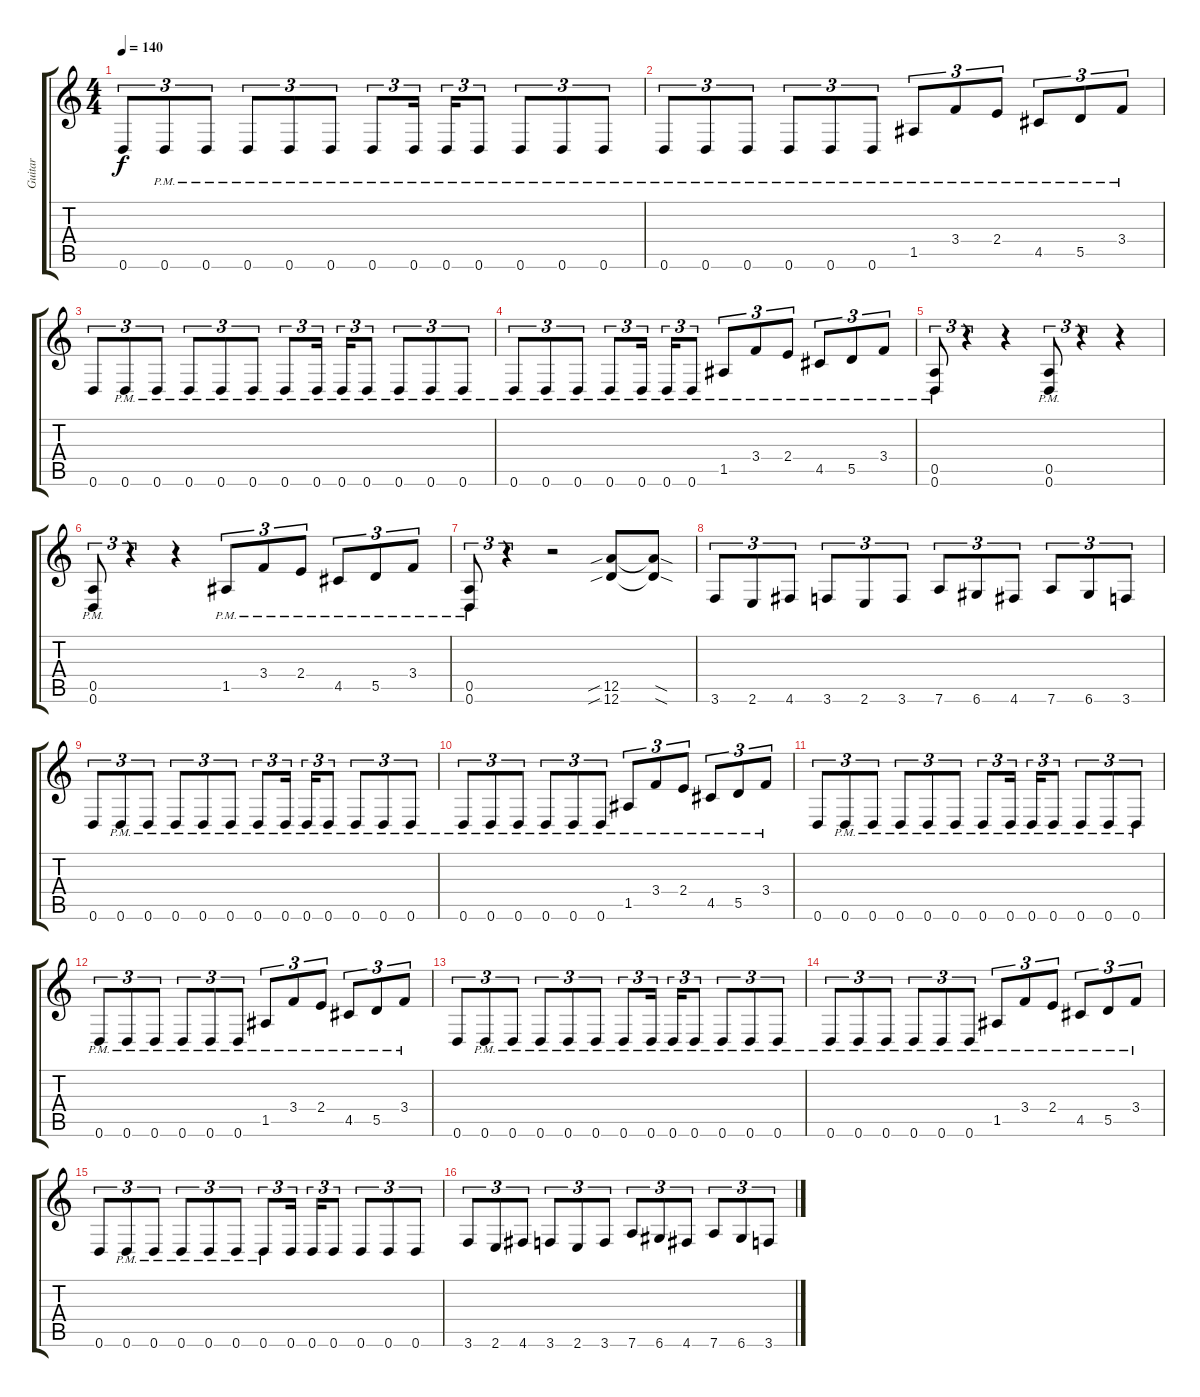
\track ("Guitar" "Guitar") {instrument distortionguitar}
\staff {score tabs}
\tuning (E4 B3 G3 D3 A2 D2) {hide}
\ts (4 4)
\tempo 140
\clef g2
\ks c
0.6.8{tu (3 2) dy f} 0.6{pm}.8{tu (3 2)} 0.6{pm}.8{tu (3 2)} 0.6{pm}.8{tu (3 2)} 0.6{pm}.8{tu (3 2)} 0.6{pm}.8{tu (3 2)} 0.6{pm}.8{tu (3 2)} 0.6{pm}.16{tu (3 2) beam splitsecondary} 0.6{pm}.16{tu (3 2)} 0.6{pm}.8{tu (3 2)} 0.6{pm}.8{tu (3 2)} 0.6{pm}.8{tu (3 2)} 0.6{pm}.8{tu (3 2)} |
0.6{pm}.8{tu (3 2)} 0.6{pm}.8{tu (3 2)} 0.6{pm}.8{tu (3 2)} 0.6{pm}.8{tu (3 2)} 0.6{pm}.8{tu (3 2)} 0.6{pm}.8{tu (3 2)} 1.5{pm}.8{tu (3 2)} 3.4{pm}.8{tu (3 2)} 2.4{pm}.8{tu (3 2)} 4.5{pm}.8{tu (3 2)} 5.5{pm}.8{tu (3 2)} 3.4{pm}.8{tu (3 2)} |
0.6.8{tu (3 2)} 0.6{pm}.8{tu (3 2)} 0.6{pm}.8{tu (3 2)} 0.6{pm}.8{tu (3 2)} 0.6{pm}.8{tu (3 2)} 0.6{pm}.8{tu (3 2)} 0.6{pm}.8{tu (3 2)} 0.6{pm}.16{tu (3 2) beam splitsecondary} 0.6{pm}.16{tu (3 2)} 0.6{pm}.8{tu (3 2)} 0.6{pm}.8{tu (3 2)} 0.6{pm}.8{tu (3 2)} 0.6{pm}.8{tu (3 2)} |
0.6{pm}.8{tu (3 2)} 0.6{pm}.8{tu (3 2)} 0.6{pm}.8{tu (3 2)} 0.6{pm}.8{tu (3 2)} 0.6{pm}.16{tu (3 2) beam splitsecondary} 0.6{pm}.16{tu (3 2)} 0.6{pm}.8{tu (3 2)} 1.5{pm}.8{tu (3 2)} 3.4{pm}.8{tu (3 2)} 2.4{pm}.8{tu (3 2)} 4.5{pm}.8{tu (3 2)} 5.5{pm}.8{tu (3 2)} 3.4{pm}.8{tu (3 2)} |
(0.5{pm} 0.6{pm}).8{tu (3 2)} r.4{tu (3 2)} r.4 (0.5{pm} 0.6{pm}).8{tu (3 2)} r.4{tu (3 2)} r.4 |
(0.5{pm} 0.6{pm}).8{tu (3 2)} r.4{tu (3 2)} r.4 1.5{pm}.8{tu (3 2)} 3.4{pm}.8{tu (3 2)} 2.4{pm}.8{tu (3 2)} 4.5{pm}.8{tu (3 2)} 5.5{pm}.8{tu (3 2)} 3.4{pm}.8{tu (3 2)} |
(0.5{pm} 0.6{pm}).8{tu (3 2)} r.4{tu (3 2)} r.2 (12.5{sib} 12.6{sib}).8 (12.5{sod t} 12.6{sod t}).8 |
3.6.8{tu (3 2)} 2.6.8{tu (3 2)} 4.6.8{tu (3 2)} 3.6.8{tu (3 2)} 2.6.8{tu (3 2)} 3.6.8{tu (3 2)} 7.6.8{tu (3 2)} 6.6.8{tu (3 2)} 4.6.8{tu (3 2)} 7.6.8{tu (3 2)} 6.6.8{tu (3 2)} 3.6.8{tu (3 2)} |
0.6.8{tu (3 2)} 0.6{pm}.8{tu (3 2)} 0.6{pm}.8{tu (3 2)} 0.6{pm}.8{tu (3 2)} 0.6{pm}.8{tu (3 2)} 0.6{pm}.8{tu (3 2)} 0.6{pm}.8{tu (3 2)} 0.6{pm}.16{tu (3 2) beam splitsecondary} 0.6{pm}.16{tu (3 2)} 0.6{pm}.8{tu (3 2)} 0.6{pm}.8{tu (3 2)} 0.6{pm}.8{tu (3 2)} 0.6{pm}.8{tu (3 2)} |
0.6{pm}.8{tu (3 2)} 0.6{pm}.8{tu (3 2)} 0.6{pm}.8{tu (3 2)} 0.6{pm}.8{tu (3 2)} 0.6{pm}.8{tu (3 2)} 0.6{pm}.8{tu (3 2)} 1.5{pm}.8{tu (3 2)} 3.4{pm}.8{tu (3 2)} 2.4{pm}.8{tu (3 2)} 4.5{pm}.8{tu (3 2)} 5.5{pm}.8{tu (3 2)} 3.4{pm}.8{tu (3 2)} |
0.6.8{tu (3 2)} 0.6{pm}.8{tu (3 2)} 0.6{pm}.8{tu (3 2)} 0.6{pm}.8{tu (3 2)} 0.6{pm}.8{tu (3 2)} 0.6{pm}.8{tu (3 2)} 0.6{pm}.8{tu (3 2)} 0.6{pm}.16{tu (3 2) beam splitsecondary} 0.6{pm}.16{tu (3 2)} 0.6{pm}.8{tu (3 2)} 0.6{pm}.8{tu (3 2)} 0.6{pm}.8{tu (3 2)} 0.6{pm}.8{tu (3 2)} |
0.6{pm}.8{tu (3 2)} 0.6{pm}.8{tu (3 2)} 0.6{pm}.8{tu (3 2)} 0.6{pm}.8{tu (3 2)} 0.6{pm}.8{tu (3 2)} 0.6{pm}.8{tu (3 2)} 1.5{pm}.8{tu (3 2)} 3.4{pm}.8{tu (3 2)} 2.4{pm}.8{tu (3 2)} 4.5{pm}.8{tu (3 2)} 5.5{pm}.8{tu (3 2)} 3.4{pm}.8{tu (3 2)} |
0.6.8{tu (3 2)} 0.6{pm}.8{tu (3 2)} 0.6{pm}.8{tu (3 2)} 0.6{pm}.8{tu (3 2)} 0.6{pm}.8{tu (3 2)} 0.6{pm}.8{tu (3 2)} 0.6{pm}.8{tu (3 2)} 0.6{pm}.16{tu (3 2) beam splitsecondary} 0.6{pm}.16{tu (3 2)} 0.6{pm}.8{tu (3 2)} 0.6{pm}.8{tu (3 2)} 0.6{pm}.8{tu (3 2)} 0.6{pm}.8{tu (3 2)} |
0.6{pm}.8{tu (3 2)} 0.6{pm}.8{tu (3 2)} 0.6{pm}.8{tu (3 2)} 0.6{pm}.8{tu (3 2)} 0.6{pm}.8{tu (3 2)} 0.6{pm}.8{tu (3 2)} 1.5{pm}.8{tu (3 2)} 3.4{pm}.8{tu (3 2)} 2.4{pm}.8{tu (3 2)} 4.5{pm}.8{tu (3 2)} 5.5{pm}.8{tu (3 2)} 3.4{pm}.8{tu (3 2)} |
0.6.8{tu (3 2)} 0.6{pm}.8{tu (3 2)} 0.6{pm}.8{tu (3 2)} 0.6{pm}.8{tu (3 2)} 0.6{pm}.8{tu (3 2)} 0.6{pm}.8{tu (3 2)} 0.6{pm}.8{tu (3 2)} 0.6.16{tu (3 2) beam splitsecondary} 0.6.16{tu (3 2)} 0.6.8{tu (3 2)} 0.6.8{tu (3 2)} 0.6.8{tu (3 2)} 0.6.8{tu (3 2)} |
3.6.8{tu (3 2)} 2.6.8{tu (3 2)} 4.6.8{tu (3 2)} 3.6.8{tu (3 2)} 2.6.8{tu (3 2)} 3.6.8{tu (3 2)} 7.6.8{tu (3 2)} 6.6.8{tu (3 2)} 4.6.8{tu (3 2)} 7.6.8{tu (3 2)} 6.6.8{tu (3 2)} 3.6.8{tu (3 2)}
